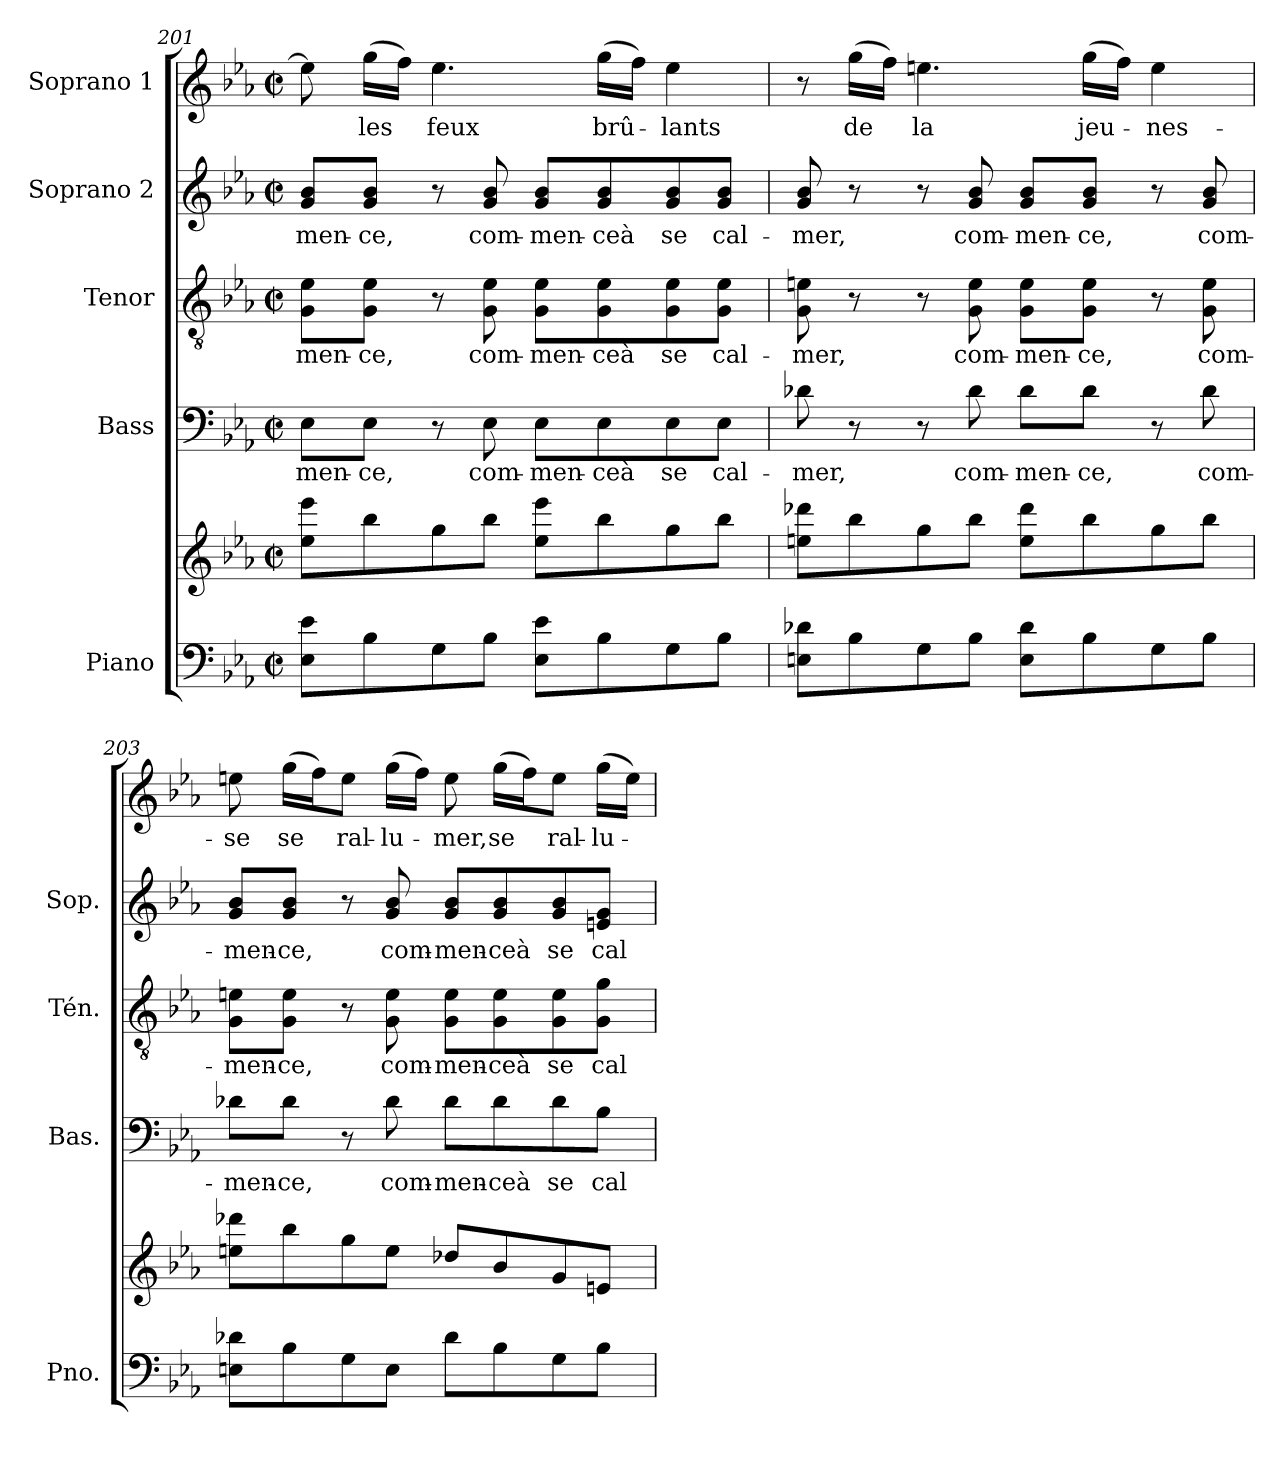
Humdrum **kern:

**kern	**kern	**kern	**text	**kern	**text	**kern	**text	**kern	**text
*part5	*part5	*part4	*part4	*part3	*part3	*part2	*part2	*part1	*part1
*staff6	*staff5	*staff4	*staff4	*staff3	*staff3	*staff2	*staff2	*staff1	*staff1
*I"Piano	*	*I"Bass	*	*I"Tenor	*	*I"Soprano 2	*	*I"Soprano 1	*
*I'Pno.	*	*I'Bas.	*	*I'Tén.	*	*I'Sop.	*	*	*
!!LO:PB:g=z
*clefF4	*clefG2	*clefF4	*	*clefGv2	*	*clefG2	*	*clefG2	*
*k[b-e-a-]	*k[b-e-a-]	*k[b-e-a-]	*	*k[b-e-a-]	*	*k[b-e-a-]	*	*k[b-e-a-]	*
*E-:	*E-:	*E-:	*	*E-:	*	*E-:	*	*E-:	*
*M2/2	*M2/2	*M2/2	*	*M2/2	*	*M2/2	*	*M2/2	*
*met(c|)	*met(c|)	*met(c|)	*	*met(c|)	*	*met(c|)	*	*met(c|)	*
=201	=201	=201	=201	=201	=201	=201	=201	=201	=201
!	!	!	!LO:LY:b	!	!LO:LY:b	!	!LO:LY:b	!	!
8E-\ 8e-\L	8ee-\ 8eee-\L	8E-\L	-men-	8G\ 8e-\L	-men-	8g/ 8b-/L	-men-	8ee-\]	.
!	!	!	!LO:LY:b	!	!LO:LY:b	!	!LO:LY:b	!	!LO:LY:b
8B-\	8bb-\	8E-\J	-ce,	8G\ 8e-\J	-ce,	8g/ 8b-/J	-ce,	(>16gg\LL	les
.	.	.	.	.	.	.	.	16ff\JJ)	.
!	!	!	!	!	!	!	!	!	!LO:LY:b
8G\	8gg\	8r	.	8r	.	8r	.	4.ee-\	feux
!	!	!	!LO:LY:b	!	!LO:LY:b	!	!LO:LY:b	!	!
8B-\J	8bb-\J	8E-\	com-	8G\ 8e-\	com-	8g/ 8b-/	com-	.	.
!	!	!	!LO:LY:b	!	!LO:LY:b	!	!LO:LY:b	!	!
8E-\ 8e-\L	8ee-\ 8eee-\L	8E-\L	-men-	8G\ 8e-\L	-men-	8g/ 8b-/L	-men-	.	.
!	!	!	!LO:LY:b	!	!LO:LY:b	!	!LO:LY:b	!	!LO:LY:b
8B-\	8bb-\	8E-\	ceà	8G\ 8e-\	ceà	8g/ 8b-/	ceà	(>16gg\LL	brû-
.	.	.	.	.	.	.	.	16ff\JJ)	.
!	!	!	!LO:LY:b	!	!LO:LY:b	!	!LO:LY:b	!	!LO:LY:b
8G\	8gg\	8E-\	se	8G\ 8e-\	se	8g/ 8b-/	se	4ee-\	-lants
!	!	!	!LO:LY:b	!	!LO:LY:b	!	!LO:LY:b	!	!
8B-\J	8bb-\J	8E-\J	cal-	8G\ 8e-\J	cal-	8g/ 8b-/J	cal-	.	.
=202	=202	=202	=202	=202	=202	=202	=202	=202	=202
!	!	!	!LO:LY:b	!	!LO:LY:b	!	!LO:LY:b	!	!
8En\ 8d-X\L	8een\ 8ddd-X\L	8d-X\	-mer,	8G\ 8en\	-mer,	8g/ 8b-/	-mer,	8r	.
!	!	!	!	!	!	!	!	!	!LO:LY:b
8B-\	8bb-\	8r	.	8r	.	8r	.	(>16gg\LL	de
.	.	.	.	.	.	.	.	16ff\JJ)	.
!	!	!	!	!	!	!	!	!	!LO:LY:b
8G\	8gg\	8r	.	8r	.	8r	.	4.een\	la
!	!	!	!LO:LY:b	!	!LO:LY:b	!	!LO:LY:b	!	!
8B-\J	8bb-\J	8d-\	com-	8G\ 8e\	com-	8g/ 8b-/	com-	.	.
!	!	!	!LO:LY:b	!	!LO:LY:b	!	!LO:LY:b	!	!
8E\ 8d-\L	8ee\ 8ddd-\L	8d-\L	-men-	8G\ 8e\L	-men-	8g/ 8b-/L	-men-	.	.
!	!	!	!LO:LY:b	!	!LO:LY:b	!	!LO:LY:b	!	!LO:LY:b
8B-\	8bb-\	8d-\J	-ce,	8G\ 8e\J	-ce,	8g/ 8b-/J	-ce,	(>16gg\LL	jeu-
.	.	.	.	.	.	.	.	16ff\JJ)	.
!	!	!	!	!	!	!	!	!	!LO:LY:b
8G\	8gg\	8r	.	8r	.	8r	.	4ee\	-nes-
!	!	!	!LO:LY:b	!	!LO:LY:b	!	!LO:LY:b	!	!
8B-\J	8bb-\J	8d-\	com-	8G\ 8e\	com-	8g/ 8b-/	com-	.	.
!!LO:PB:g=z
=203	=203	=203	=203	=203	=203	=203	=203	=203	=203
!	!	!	!LO:LY:b	!	!LO:LY:b	!	!LO:LY:b	!	!LO:LY:b
8En\ 8d-X\L	8een\ 8ddd-X\L	8d-X\L	-men-	8G\ 8en\L	-men-	8g/ 8b-/L	-men-	8een\	-se
!	!	!	!LO:LY:b	!	!LO:LY:b	!	!LO:LY:b	!	!LO:LY:b
8B-\	8bb-\	8d-\J	-ce,	8G\ 8e\J	-ce,	8g/ 8b-/J	-ce,	(>16gg\LL	se
.	.	.	.	.	.	.	.	16ff\J)	.
!	!	!	!	!	!	!	!	!	!LO:LY:b
8G\	8gg\	8r	.	8r	.	8r	.	8ee\J	ral-
!	!	!	!LO:LY:b	!	!LO:LY:b	!	!LO:LY:b	!	!LO:LY:b
8E\J	8ee\J	8d-\	com-	8G\ 8e\	com-	8g/ 8b-/	com-	(>16gg\LL	-lu-
.	.	.	.	.	.	.	.	16ff\JJ)	.
!	!	!	!LO:LY:b	!	!LO:LY:b	!	!LO:LY:b	!	!LO:LY:b
8d-\L	8dd-X/L	8d-\L	-men-	8G\ 8e\L	-men-	8g/ 8b-/L	-men-	8ee\	-mer,
!	!	!	!LO:LY:b	!	!LO:LY:b	!	!LO:LY:b	!	!LO:LY:b
8B-\	8b-/	8d-\	ceà	8G\ 8e\	ceà	8g/ 8b-/	ceà	(>16gg\LL	se
.	.	.	.	.	.	.	.	16ff\J)	.
!	!	!	!LO:LY:b	!	!LO:LY:b	!	!LO:LY:b	!	!LO:LY:b
8G\	8g/	8d-\	se	8G\ 8e\	se	8g/ 8b-/	se	8ee\J	ral-
!	!	!	!LO:LY:b	!	!LO:LY:b	!	!LO:LY:b	!	!LO:LY:b
8B-\J	8en/J	8B-\J	cal-	8G\ 8g\J	cal-	8en/ 8g/J	cal-	(>16gg\LL	-lu-
.	.	.	.	.	.	.	.	16ee\JJ)	.
=	=	=	=	=	=	=	=	=	=
*-	*-	*-	*-	*-	*-	*-	*-	*-	*-
